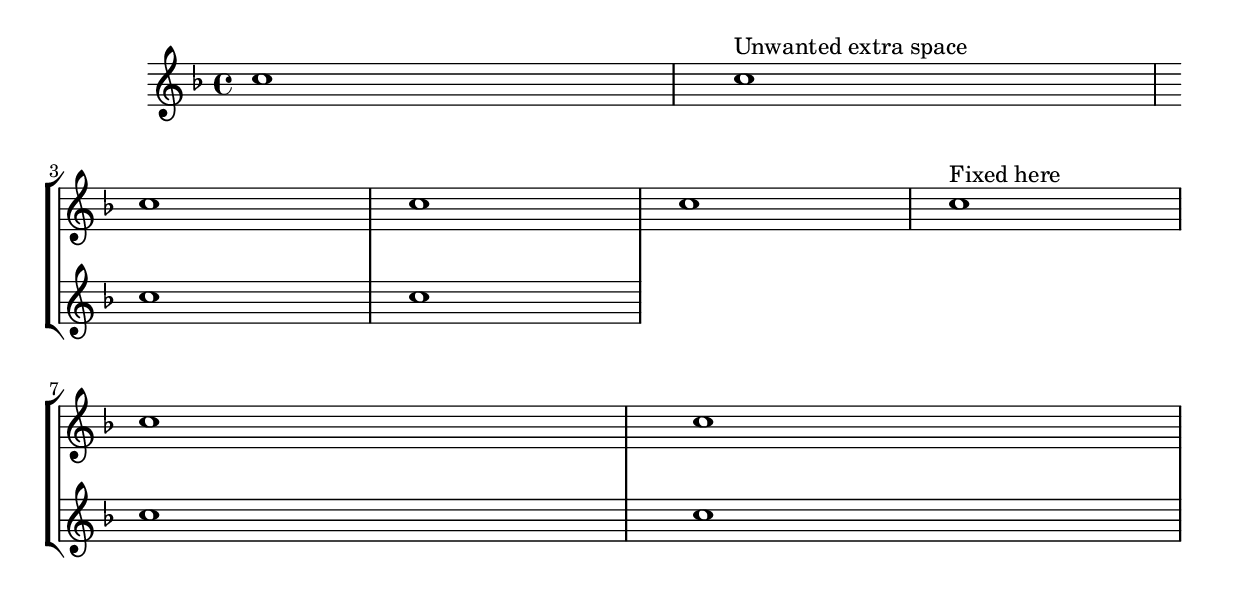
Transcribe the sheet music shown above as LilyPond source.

%% Do not edit this file; it is auto-generated from LSR http://lsr.dsi.unimi.it
%% This file is in the public domain.
\version "2.11.52"

\header {
  lsrtags = "staff-notation, contexts-and-engravers, breaks"

  texidoces = "
Al añadir un pentagrama nuevo en un salto de línea, por desgracia
se añade un espacio adicional al final de la línea antes del salto
(reservado para hacer sitio a un cambio de armadura que de todas
formas no se va a imprimir). La solución alternativa es añadir un
ajuste para @code{Staff.explicitKeySignatureVisibility} como se
muestra en el ejemplo.  En las versiones 2.10 y anteriores,
también se necesita un ajuste similar para las indicaciones de
compás (véase el ejemplo).

"
  doctitlees = "Añadir un pentagrama adicional en un salto de línea"

  texidoc = "
When adding a new staff at a line break, some extra space is
unfortunately added at the end of the line before the break (to fit in
a key signature change, which  will never be printed anyway). The
workaround is to add a setting of
@code{Staff.explicitKeySignatureVisibility} as is shown in the example.
In versions 2.10 and earlier, a similar setting for the time signatures
is also required (see the example).



"
  doctitle = "Adding an extra staff at a line break"
} % begin verbatim
\score {
  \new StaffGroup \relative c'' {
    \new Staff
    \key f \major
    c1 c^"Unwanted extra space" \break
    << { c1 c }
       \new Staff {
         \key f \major
         \once \override Staff.TimeSignature #'stencil = ##f
         c1 c 
       } 
    >>
    c1 c^"Fixed here" \break
    << { c1 c }
       \new Staff {
         \once \set Staff.explicitKeySignatureVisibility = #end-of-line-invisible
         % The next line is not needed in 2.11.x or later:
         \once \override Staff.TimeSignature #'break-visibility = #end-of-line-invisible
         \key f \major
         \once \override Staff.TimeSignature #'stencil = ##f
         c1 c
       }
    >>
  }
}
